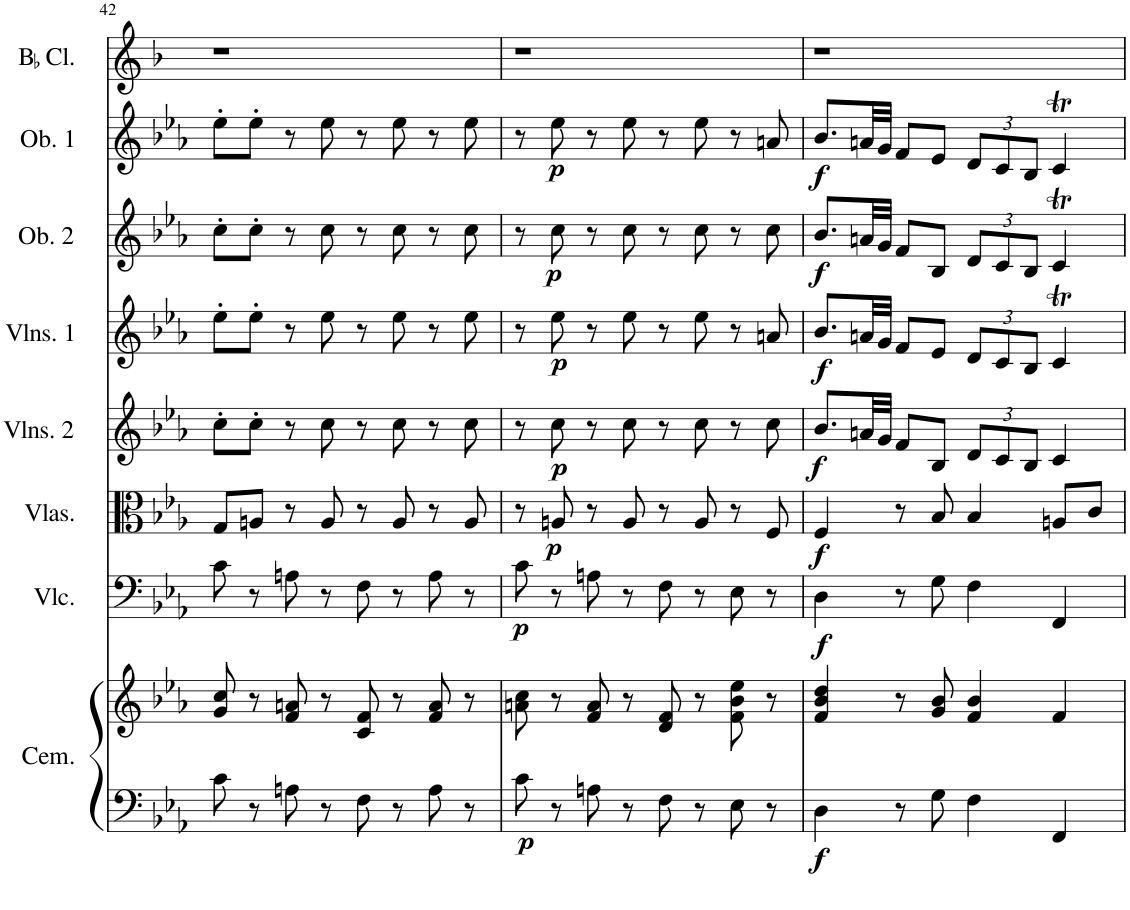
**kern	**kern	**dynam	**kern	**dynam	**kern	**dynam	**kern	**dynam	**kern	**dynam	**kern	**dynam	**kern	**dynam	**kern
*part8	*part8	*part8	*part7	*part7	*part6	*part6	*part5	*part5	*part4	*part4	*part3	*part3	*part2	*part2	*part1
*staff9	*staff8	*staff8/9	*staff7	*staff7	*staff6	*staff6	*staff5	*staff5	*staff4	*staff4	*staff3	*staff3	*staff2	*staff2	*staff1
*I"Cembalo	*	*	*I"Violoncello	*	*I"Violas	*	*I"Violins 2	*	*I"Violins 1	*	*I"Oboe 2	*	*I"Oboe 1	*	*I"BaccidentalFlat Clarinet
*I'Cem.	*	*	*I'Vlc.	*	*I'Vlas.	*	*I'Vlns. 2	*	*I'Vlns. 1	*	*I'Ob. 2	*	*I'Ob. 1	*	*I'BaccidentalFlat Cl.
!!LO:PB:g=z
*clefF4	*clefG2	*	*clefF4	*	*clefC3	*	*clefG2	*	*clefG2	*	*clefG2	*	*clefG2	*	*clefG2
*	*	*	*	*	*	*	*	*	*	*	*	*	*	*	*Trd1c2
*k[b-e-a-]	*k[b-e-a-]	*	*k[b-e-a-]	*	*k[b-e-a-]	*	*k[b-e-a-]	*	*k[b-e-a-]	*	*k[b-e-a-]	*	*k[b-e-a-]	*	*k[b-]
*M4/4	*M4/4	*	*M4/4	*	*M4/4	*	*M4/4	*	*M4/4	*	*M4/4	*	*M4/4	*	*M4/4
=42	=42	=42	=42	=42	=42	=42	=42	=42	=42	=42	=42	=42	=42	=42	=42
8c\	8g/ 8cc/	.	8c\	.	8G/L	.	8cc'\L	.	8ee-'\L	.	8cc'\L	.	8ee-'\L	.	1r
8r	8r	.	8r	.	8An/J	.	8cc'\J	.	8ee-'\J	.	8cc'\J	.	8ee-'\J	.	.
8An\	8f/ 8an/	.	8An\	.	8r	.	8r	.	8r	.	8r	.	8r	.	.
8r	8r	.	8r	.	8A/	.	8cc\	.	8ee-\	.	8cc\	.	8ee-\	.	.
8F\	8c/ 8f/	.	8F\	.	8r	.	8r	.	8r	.	8r	.	8r	.	.
8r	8r	.	8r	.	8A/	.	8cc\	.	8ee-\	.	8cc\	.	8ee-\	.	.
8A\	8f/ 8a/	.	8A\	.	8r	.	8r	.	8r	.	8r	.	8r	.	.
8r	8r	.	8r	.	8A/	.	8cc\	.	8ee-\	.	8cc\	.	8ee-\	.	.
=43	=43	=43	=43	=43	=43	=43	=43	=43	=43	=43	=43	=43	=43	=43	=43
!	!	!LO:DY:b=2	!	!LO:DY:b	!	!	!	!	!	!	!	!	!	!	!
8c\	8an\ 8cc\	p	8c\	p	8r	.	8r	.	8r	.	8r	.	8r	.	1r
!	!	!	!	!	!	!LO:DY:b	!	!LO:DY:b	!	!LO:DY:b	!	!LO:DY:b	!	!LO:DY:b	!
8r	8r	.	8r	.	8An/	p	8cc\	p	8ee-\	p	8cc\	p	8ee-\	p	.
8An\	8f/ 8a/	.	8An\	.	8r	.	8r	.	8r	.	8r	.	8r	.	.
8r	8r	.	8r	.	8A/	.	8cc\	.	8ee-\	.	8cc\	.	8ee-\	.	.
8F\	8d/ 8f/	.	8F\	.	8r	.	8r	.	8r	.	8r	.	8r	.	.
8r	8r	.	8r	.	8A/	.	8cc\	.	8ee-\	.	8cc\	.	8ee-\	.	.
8E-\	8f\ 8b-\ 8ee-\	.	8E-\	.	8r	.	8r	.	8r	.	8r	.	8r	.	.
8r	8r	.	8r	.	8F/	.	8cc\	.	8an/	.	8cc\	.	8an/	.	.
=44	=44	=44	=44	=44	=44	=44	=44	=44	=44	=44	=44	=44	=44	=44	=44
!	!	!LO:DY:b=2	!	!LO:DY:b	!	!LO:DY:b	!	!LO:DY:b	!	!LO:DY:b	!	!LO:DY:b	!	!LO:DY:b	!
4D\	4f/ 4b-/ 4dd/	f	4D\	f	4F/	f	8.b-/L	f	8.b-/L	f	8.b-/L	f	8.b-/L	f	1r
.	.	.	.	.	.	.	32an/LL	.	32an/LL	.	32an/LL	.	32an/LL	.	.
.	.	.	.	.	.	.	32g/JJJ	.	32g/JJJ	.	32g/JJJ	.	32g/JJJ	.	.
8r	8r	.	8r	.	8r	.	8f/L	.	8f/L	.	8f/L	.	8f/L	.	.
8G\	8g/ 8b-/	.	8G\	.	8B-/	.	8B-/J	.	8e-/J	.	8B-/J	.	8e-/J	.	.
*	*	*	*	*	*	*	*Xbrackettup	*	*Xbrackettup	*	*Xbrackettup	*	*Xbrackettup	*	*
4F\	4f/ 4b-/	.	4F\	.	4B-/	.	12d/L	.	12d/L	.	12d/L	.	12d/L	.	.
.	.	.	.	.	.	.	12c/	.	12c/	.	12c/	.	12c/	.	.
.	.	.	.	.	.	.	12B-/J	.	12B-/J	.	12B-/J	.	12B-/J	.	.
4FF/	4f/	.	4FF/	.	8An/L	.	4c/	.	4cT/	.	4cT/	.	4cT/	.	.
.	.	.	.	.	8c/J	.	.	.	.	.	.	.	.	.	.
=	=	=	=	=	=	=	=	=	=	=	=	=	=	=	=
*-	*-	*-	*-	*-	*-	*-	*-	*-	*-	*-	*-	*-	*-	*-	*-
